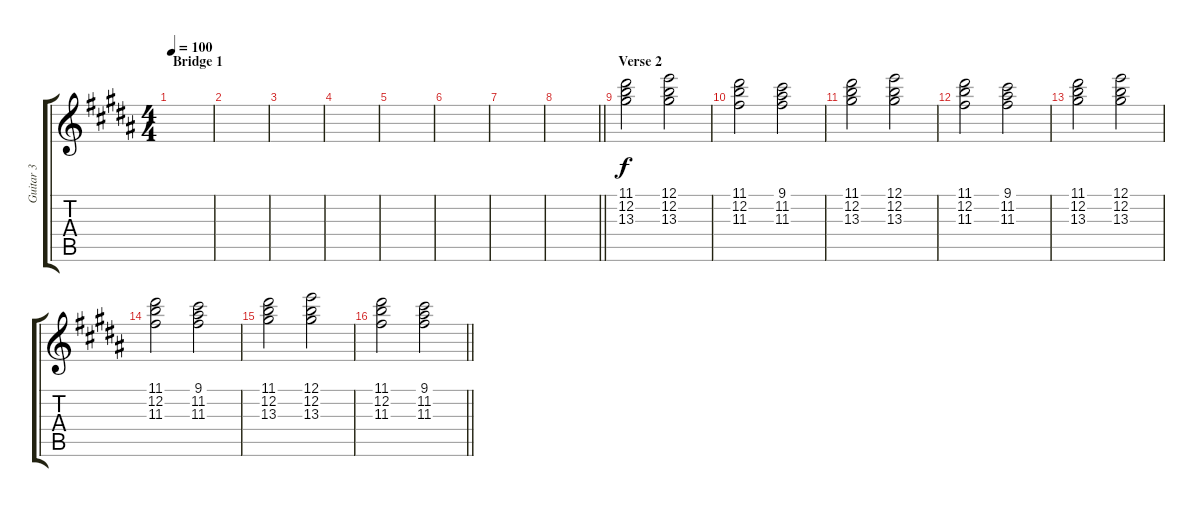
\track ("Guitar 3" "Guitar 3") {instrument overdrivenguitar}
\staff {score tabs}
\tuning (E4 B3 G3 D3 A2 E2) {hide}
\ts (4 4)
\section ("" "Bridge 1")
\tempo 100
\clef g2
\ks b
|
|
|
|
|
|
|
\barLineRight lightlight
|
\section ("" "Verse 2")
(11.1 12.2 13.3).2 (12.1 12.2 13.3).2 |
(11.1 12.2 11.3).2 (9.1 11.2 11.3).2 |
(11.1 12.2 13.3).2 (12.1 12.2 13.3).2 |
(11.1 12.2 11.3).2 (9.1 11.2 11.3).2 |
(11.1 12.2 13.3).2 (12.1 12.2 13.3).2 |
(11.1 12.2 11.3).2 (9.1 11.2 11.3).2 |
(11.1 12.2 13.3).2 (12.1 12.2 13.3).2 |
\barLineRight lightlight
(11.1 12.2 11.3).2 (9.1 11.2 11.3).2
